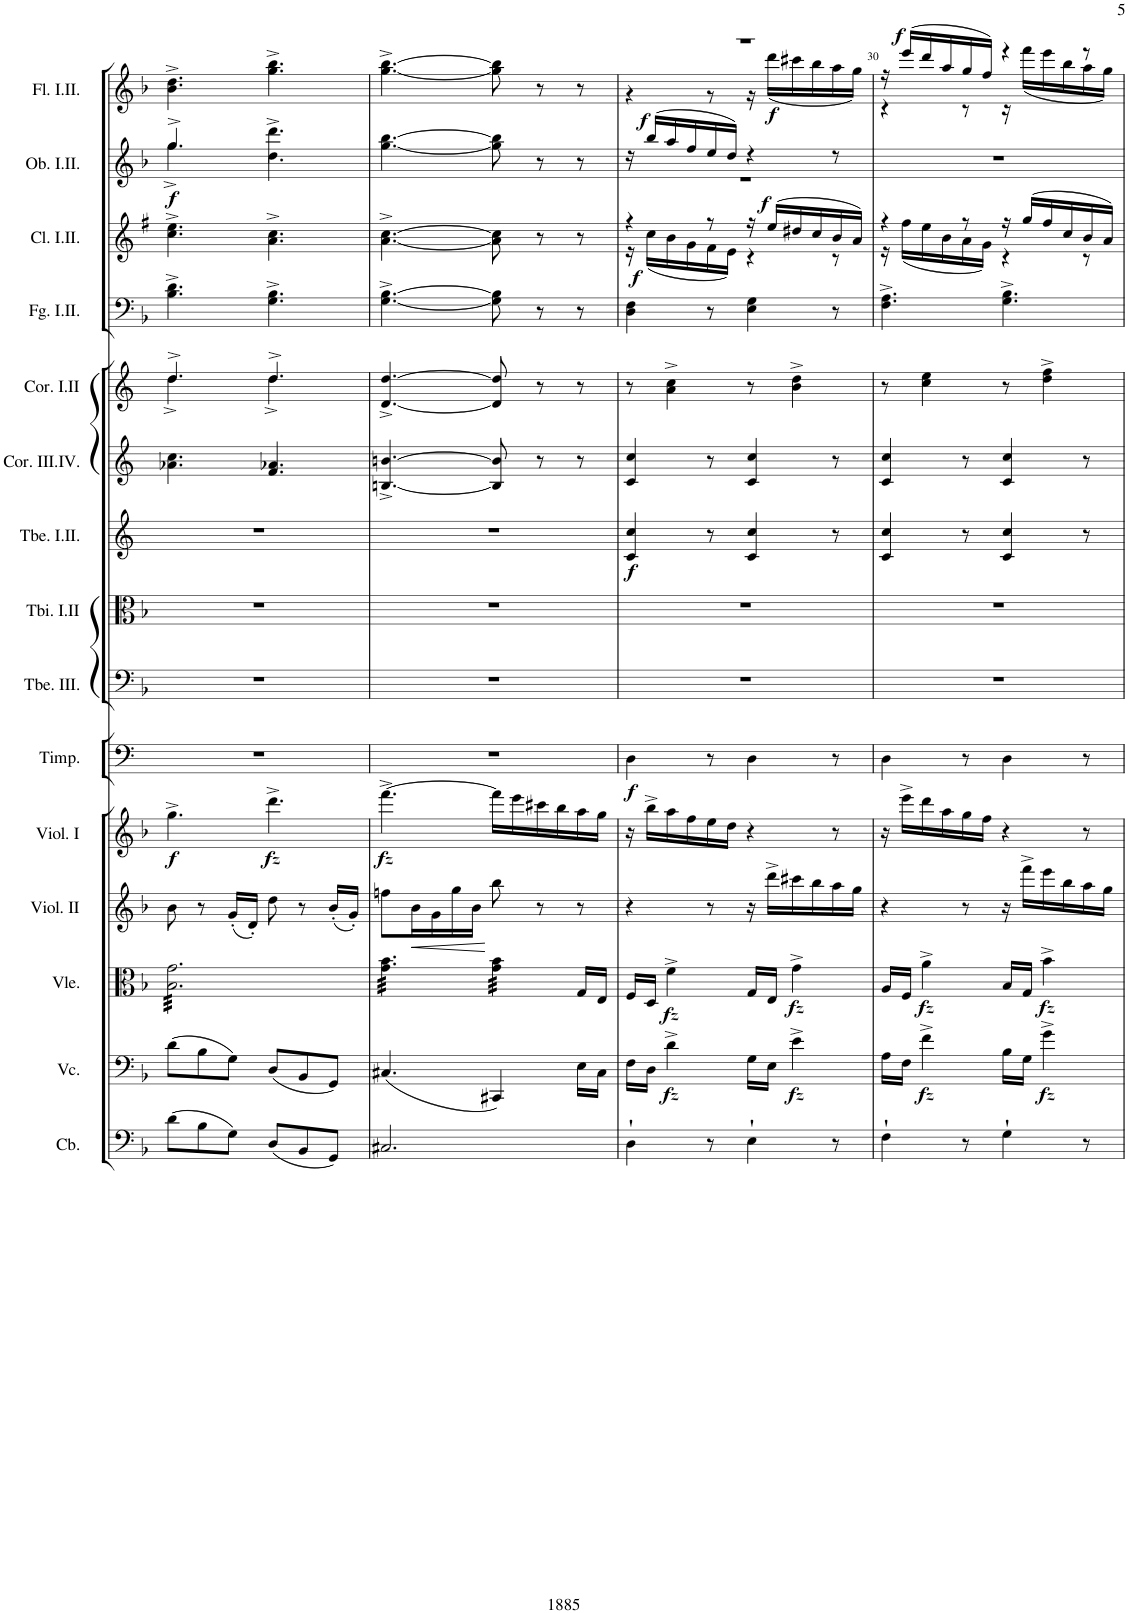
**kern	**kern	**dynam	**kern	**dynam	**kern	**kern	**dynam	**kern	**dynam	**kern	**kern	**kern	**dynam	**kern	**kern	**kern	**kern	**dynam	**kern	**dynam	**kern	**dynam
*part15	*part14	*part14	*part13	*part13	*part12	*part11	*part11	*part10	*part10	*part9	*part8	*part7	*part7	*part6	*part5	*part4	*part3	*part3	*part2	*part2	*part1	*part1
*staff15	*staff14	*staff14	*staff13	*staff13	*staff12	*staff11	*staff11	*staff10	*staff10	*staff9	*staff8	*staff7	*staff7	*staff6	*staff5	*staff4	*staff3	*staff3	*staff2	*staff2	*staff1	*staff1
*I"Contrabassi	*I"Violoncelli	*	*I"Viole	*	*I"Violini II	*I"Violini I	*	*I"Timpani D, A	*	*I"Trombone III.	*I"Tromboni I.II.	*I"Trombe I.II. in D	*	*I"Corni in D III.IV.	*I"Corni in F I.II.	*I"Fagotti I.II.	*I"Clarinetti in B I.II.	*	*I"Oboi I.II.	*	*I"Flauti I.II.	*
*I'Cb.	*I'Vc.	*	*I'Vle.	*	*I'Viol. II	*I'Viol. I	*	*I'Timp.	*	*I'Tbe. III.	*I'Tbi. I.II	*I'Tbe. I.II.	*	*I'Cor. III.IV.	*I'Cor. I.II	*I'Fg. I.II.	*I'Cl. I.II.	*	*I'Ob. I.II.	*	*I'Fl. I.II.	*
!!LO:PB:g=z
*clefF4	*clefF4	*	*clefC3	*	*clefG2	*clefG2	*	*clefF4	*	*clefF4	*clefC3	*clefG2	*	*clefG2	*clefG2	*clefF4	*clefG2	*	*clefG2	*	*clefG2	*
*Trd7c12	*	*	*	*	*	*	*	*	*	*	*	*Trd-1c-2	*	*Trd6c10	*Trd4c7	*	*Trd1c2	*	*	*	*	*
*k[b-]	*k[b-]	*	*k[b-]	*	*k[b-]	*k[b-]	*	*k[]	*	*k[b-]	*k[b-]	*k[]	*	*k[]	*k[]	*k[b-]	*k[f#]	*	*k[b-]	*	*k[b-]	*
*M6/8	*M6/8	*	*M6/8	*	*M6/8	*M6/8	*	*M6/8	*	*M6/8	*M6/8	*M6/8	*	*M6/8	*M6/8	*M6/8	*M6/8	*	*M6/8	*	*M6/8	*
=27	=27	=27	=27	=27	=27	=27	=27	=27	=27	=27	=27	=27	=27	=27	=27	=27	=27	=27	=27	=27	=27	=27
*	*	*	*	*	*	*	*	*	*	*	*	*	*	*	*^	*	*	*	*^	*	*	*
!	!	!	!	!	!	!	!LO:DY:b	!	!	!	!	!	!	!	!	!	!	!	!	!	!	!LO:DY:b	!	!
*	*	*	*tremolo	*	*	*	*	*	*	*	*	*	*	*	*	*	*	*	*	*	*	*	*	*
(8d\L	(8d\L	.	32B-\ 32g\LLL	.	8b-\	4.gg^\	f	2.r	.	2.r	2.r	2.r	.	4.a-X\ 4.cc\	4.dd^/	4.dd^\	4.B-\^ 4.d\^	4.cc\^ 4.ee\^	.	4.gg^/	4.gg^\	f	4.b-\^ 4.dd\^	.
.	.	.	32B-\ 32g\	.	.	.	.	.	.	.	.	.	.	.	.	.	.	.	.	.	.	.	.	.
.	.	.	32B-\ 32g\	.	.	.	.	.	.	.	.	.	.	.	.	.	.	.	.	.	.	.	.	.
.	.	.	32B-\ 32g\	.	.	.	.	.	.	.	.	.	.	.	.	.	.	.	.	.	.	.	.	.
8B-\	8B-\	.	32B-\ 32g\	.	8r	.	.	.	.	.	.	.	.	.	.	.	.	.	.	.	.	.	.	.
.	.	.	32B-\ 32g\	.	.	.	.	.	.	.	.	.	.	.	.	.	.	.	.	.	.	.	.	.
.	.	.	32B-\ 32g\	.	.	.	.	.	.	.	.	.	.	.	.	.	.	.	.	.	.	.	.	.
.	.	.	32B-\ 32g\	.	.	.	.	.	.	.	.	.	.	.	.	.	.	.	.	.	.	.	.	.
8G\J)	8G\J)	.	32B-\ 32g\	.	(16g'/LL	.	.	.	.	.	.	.	.	.	.	.	.	.	.	.	.	.	.	.
.	.	.	32B-\ 32g\	.	.	.	.	.	.	.	.	.	.	.	.	.	.	.	.	.	.	.	.	.
.	.	.	32B-\ 32g\	.	16d'/JJ)	.	.	.	.	.	.	.	.	.	.	.	.	.	.	.	.	.	.	.
.	.	.	32B-\ 32g\	.	.	.	.	.	.	.	.	.	.	.	.	.	.	.	.	.	.	.	.	.
!	!	!	!	!	!	!	!LO:DY:b	!	!	!	!	!	!	!	!	!	!	!	!	!	!	!	!	!
(8D/L	(8D/L	.	32B-\ 32g\	.	8dd\	4.ddd^\	fz	.	.	.	.	.	.	4.f/ 4.a-X/	4.dd^/	4.dd^\	4.G\^ 4.B-\^	4.a\^ 4.cc\^	.	4.ddd^>\	4.dd\	.	4.gg\^ 4.bb-\^	.
.	.	.	32B-\ 32g\	.	.	.	.	.	.	.	.	.	.	.	.	.	.	.	.	.	.	.	.	.
.	.	.	32B-\ 32g\	.	.	.	.	.	.	.	.	.	.	.	.	.	.	.	.	.	.	.	.	.
.	.	.	32B-\ 32g\	.	.	.	.	.	.	.	.	.	.	.	.	.	.	.	.	.	.	.	.	.
8BB-/	8BB-/	.	32B-\ 32g\	.	8r	.	.	.	.	.	.	.	.	.	.	.	.	.	.	.	.	.	.	.
.	.	.	32B-\ 32g\	.	.	.	.	.	.	.	.	.	.	.	.	.	.	.	.	.	.	.	.	.
.	.	.	32B-\ 32g\	.	.	.	.	.	.	.	.	.	.	.	.	.	.	.	.	.	.	.	.	.
.	.	.	32B-\ 32g\	.	.	.	.	.	.	.	.	.	.	.	.	.	.	.	.	.	.	.	.	.
8GG/J)	8GG/J)	.	32B-\ 32g\	.	(16b-'/LL	.	.	.	.	.	.	.	.	.	.	.	.	.	.	.	.	.	.	.
.	.	.	32B-\ 32g\	.	.	.	.	.	.	.	.	.	.	.	.	.	.	.	.	.	.	.	.	.
.	.	.	32B-\ 32g\	.	16g'/JJ)	.	.	.	.	.	.	.	.	.	.	.	.	.	.	.	.	.	.	.
.	.	.	32B-\ 32g\JJJ	.	.	.	.	.	.	.	.	.	.	.	.	.	.	.	.	.	.	.	.	.
*	*	*	*	*	*	*	*	*	*	*	*	*	*	*	*v	*v	*	*	*	*v	*v	*	*	*
=28	=28	=28	=28	=28	=28	=28	=28	=28	=28	=28	=28	=28	=28	=28	=28	=28	=28	=28	=28	=28	=28	=28
!	!	!	!	!	!	!	!LO:DY:b	!	!	!	!	!	!	!	!	!	!	!	!	!	!	!
2.C#X/	(4.C#X/	.	32g\ 32b-\LLL	.	8ffn\L	[4.fff^\	fz	2.r	.	2.r	2.r	2.r	.	[4.Bn/^ [4.bn/^	[4.d/^ [4.dd/^	[4.G\^ [4.B-\^	[4.a\^ [4.cc\^	.	[4.gg\ [4.bb-\	.	[4.gg\^ [4.bb-\^	.
.	.	.	32g\ 32b-\	.	.	.	.	.	.	.	.	.	.	.	.	.	.	.	.	.	.	.
.	.	.	32g\ 32b-\	.	.	.	.	.	.	.	.	.	.	.	.	.	.	.	.	.	.	.
.	.	.	32g\ 32b-\	.	.	.	.	.	.	.	.	.	.	.	.	.	.	.	.	.	.	.
.	.	.	32g\ 32b-\	.	16b-\L	.	.	.	.	.	.	.	.	.	.	.	.	.	.	.	.	.
.	.	.	32g\ 32b-\	.	.	.	.	.	.	.	.	.	.	.	.	.	.	.	.	.	.	.
.	.	.	32g\ 32b-\	.	16g\	.	.	.	.	.	.	.	.	.	.	.	.	.	.	.	.	.
.	.	.	32g\ 32b-\	.	.	.	.	.	.	.	.	.	.	.	.	.	.	.	.	.	.	.
.	.	.	32g\ 32b-\	.	16gg\	.	.	.	.	.	.	.	.	.	.	.	.	.	.	.	.	.
.	.	.	32g\ 32b-\	.	.	.	.	.	.	.	.	.	.	.	.	.	.	.	.	.	.	.
.	.	.	32g\ 32b-\	.	16b-\JJ	.	.	.	.	.	.	.	.	.	.	.	.	.	.	.	.	.
.	.	.	32g\ 32b-\JJJ	.	.	.	.	.	.	.	.	.	.	.	.	.	.	.	.	.	.	.
.	4CC#X/)	.	32g\ 32b-\LLL	.	8bb-\	16fff\LL]	.	.	.	.	.	.	.	8B/] 8b/]	8d/] 8dd/]	8G\] 8B-\]	8a\] 8cc\]	.	8gg\] 8bb-\]	.	8gg\] 8bb-\]	.
.	.	.	32g\ 32b-\	.	.	.	.	.	.	.	.	.	.	.	.	.	.	.	.	.	.	.
.	.	.	32g\ 32b-\	.	.	16eee\	.	.	.	.	.	.	.	.	.	.	.	.	.	.	.	.
.	.	.	32g\ 32b-\	.	.	.	.	.	.	.	.	.	.	.	.	.	.	.	.	.	.	.
.	.	.	32g\ 32b-\	.	8r	16ccc#X\	.	.	.	.	.	.	.	8r	8r	8r	8r	.	8r	.	8r	.
.	.	.	32g\ 32b-\	.	.	.	.	.	.	.	.	.	.	.	.	.	.	.	.	.	.	.
.	.	.	32g\ 32b-\	.	.	16bb-\	.	.	.	.	.	.	.	.	.	.	.	.	.	.	.	.
.	.	.	32g\ 32b-\JJJ	.	.	.	.	.	.	.	.	.	.	.	.	.	.	.	.	.	.	.
*	*	*	*Xtremolo	*	*	*	*	*	*	*	*	*	*	*	*	*	*	*	*	*	*	*
.	16E\LL	.	16G/LL	.	8r	16aa\	.	.	.	.	.	.	.	8r	8r	8r	8r	.	8r	.	8r	.
.	16C#\JJ	.	16E/JJ	.	.	16gg\JJ	.	.	.	.	.	.	.	.	.	.	.	.	.	.	.	.
=29	=29	=29	=29	=29	=29	=29	=29	=29	=29	=29	=29	=29	=29	=29	=29	=29	=29	=29	=29	=29	=29	=29
*	*	*	*	*	*	*	*	*	*	*	*	*	*	*	*	*	*^	*	*^	*	*^	*
!	!	!	!	!	!	!	!	!	!LO:DY:b	!	!	!	!LO:DY:b	!	!	!	!	!	!	!	!	!	!	!	!
4D`\	16F\LL	.	16F/LL	.	4r	16r	.	4D\	f	2.r	2.r	4c/ 4cc/	f	4c/ 4cc/	8r	4D\ 4F\	4r	16r	.	16r	2.r	.	2.r	4r	.
!	!	!	!	!	!	!	!	!	!	!	!	!	!	!	!	!	!	!	!LO:DY:b	!	!	!LO:DY:a	!	!	!
.	16D\JJ	.	16D/JJ	.	.	16bb-^\LL	.	.	.	.	.	.	.	.	.	.	.	(16cc\LL	f	(16bb-/LL	.	f	.	.	.
!	!	!LO:DY:b	!	!LO:DY:b	!	!	!	!	!	!	!	!	!	!	!	!	!	!	!	!	!	!	!	!	!
.	4d^\	fz	4f^\	fz	.	16aa\	.	.	.	.	.	.	.	.	4a\^ 4cc\^	.	.	16b\	.	16aa/	.	.	.	.	.
.	.	.	.	.	.	16ff\	.	.	.	.	.	.	.	.	.	.	.	16g\	.	16ff/	.	.	.	.	.
8r	.	.	.	.	8r	16ee\	.	8r	.	.	.	8r	.	8r	.	8r	8r	16f#\	.	16ee/	.	.	.	8r	.
.	.	.	.	.	.	16dd\JJ	.	.	.	.	.	.	.	.	.	.	.	16e\JJ)	.	16dd/JJ)	.	.	.	.	.
4E`\	16G\LL	.	16G/LL	.	16r	4r	.	4D\	.	.	.	4c/ 4cc/	.	4c/ 4cc/	8r	4E\ 4G\	16r	4r	.	4r	.	.	.	16r	.
!	!	!	!	!	!	!	!	!	!	!	!	!	!	!	!	!	!	!	!LO:DY:a	!	!	!	!	!	!LO:DY:b
.	16E\JJ	.	16E/JJ	.	16ddd^\LL	.	.	.	.	.	.	.	.	.	.	.	(16ee/LL	.	f	.	.	.	.	(16ddd\LL	f
!	!	!LO:DY:b	!	!LO:DY:b	!	!	!	!	!	!	!	!	!	!	!	!	!	!	!	!	!	!	!	!	!
.	4e^\	fz	4g^\	fz	16ccc#X\	.	.	.	.	.	.	.	.	.	4b\^ 4dd\^	.	16dd#X/	.	.	.	.	.	.	16ccc#X\	.
.	.	.	.	.	16bb-\	.	.	.	.	.	.	.	.	.	.	.	16cc/	.	.	.	.	.	.	16bb-\	.
8r	.	.	.	.	16aa\	8r	.	8r	.	.	.	8r	.	8r	.	8r	16b/	8r	.	8r	.	.	.	16aa\	.
.	.	.	.	.	16gg\JJ	.	.	.	.	.	.	.	.	.	.	.	16a/JJ)	.	.	.	.	.	.	16gg\JJ)	.
*	*	*	*	*	*	*	*	*	*	*	*	*	*	*	*	*	*	*	*	*v	*v	*	*	*	*
=30	=30	=30	=30	=30	=30	=30	=30	=30	=30	=30	=30	=30	=30	=30	=30	=30	=30	=30	=30	=30	=30	=30	=30	=30
4F`\	16A\LL	.	16A/LL	.	4r	16r	.	4D\	.	2.r	2.r	4c/ 4cc/	.	4c/ 4cc/	8r	4.F\^ 4.A\^	4r	16r	.	2.r	.	16r	4r	.
!	!	!	!	!	!	!	!	!	!	!	!	!	!	!	!	!	!	!	!	!	!	!	!	!LO:DY:a
.	16F\JJ	.	16F/JJ	.	.	16eee^\LL	.	.	.	.	.	.	.	.	.	.	.	(16ff#\LL	.	.	.	(16eee/LL	.	f
!	!	!LO:DY:b	!	!LO:DY:b	!	!	!	!	!	!	!	!	!	!	!	!	!	!	!	!	!	!	!	!
.	4f^\	fz	4a^\	fz	.	16ddd\	.	.	.	.	.	.	.	.	4cc\ 4ee\	.	.	16ee\	.	.	.	16ddd/	.	.
.	.	.	.	.	.	16aa\	.	.	.	.	.	.	.	.	.	.	.	16b\	.	.	.	16aa/	.	.
8r	.	.	.	.	8r	16gg\	.	8r	.	.	.	8r	.	8r	.	.	8r	16a\	.	.	.	16gg/	8r	.
.	.	.	.	.	.	16ff\JJ	.	.	.	.	.	.	.	.	.	.	.	16g\JJ)	.	.	.	16ff/JJ)	.	.
4G`\	16B-\LL	.	16B-/LL	.	16r	4r	.	4D\	.	.	.	4c/ 4cc/	.	4c/ 4cc/	8r	4.G\^ 4.B-\^	16r	4r	.	.	.	4r	16r	.
.	16G\JJ	.	16G/JJ	.	16fff^\LL	.	.	.	.	.	.	.	.	.	.	.	(16gg/LL	.	.	.	.	.	(16fff\LL	.
!	!	!LO:DY:b	!	!LO:DY:b	!	!	!	!	!	!	!	!	!	!	!	!	!	!	!	!	!	!	!	!
.	4g^\	fz	4b-^\	fz	16eee\	.	.	.	.	.	.	.	.	.	4dd\^ 4ff\^	.	16ff#/	.	.	.	.	.	16eee\	.
.	.	.	.	.	16bb-\	.	.	.	.	.	.	.	.	.	.	.	16cc/	.	.	.	.	.	16bb-\	.
8r	.	.	.	.	16aa\	8r	.	8r	.	.	.	8r	.	8r	.	.	16b/	8r	.	.	.	8r	16aa\	.
.	.	.	.	.	16gg\JJ	.	.	.	.	.	.	.	.	.	.	.	16a/JJ)	.	.	.	.	.	16gg\JJ)	.
*	*	*	*	*	*	*	*	*	*	*	*	*	*	*	*	*	*v	*v	*	*	*	*v	*v	*
=	=	=	=	=	=	=	=	=	=	=	=	=	=	=	=	=	=	=	=	=	=	=
*-	*-	*-	*-	*-	*-	*-	*-	*-	*-	*-	*-	*-	*-	*-	*-	*-	*-	*-	*-	*-	*-	*-
